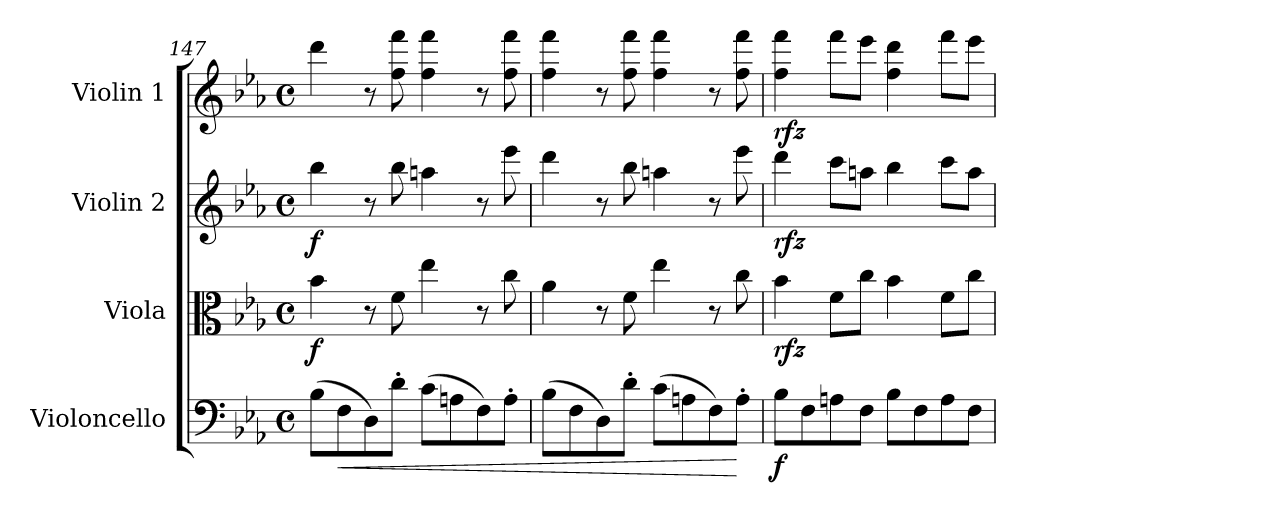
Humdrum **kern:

**kern	**dynam	**kern	**dynam	**kern	**dynam	**kern	**dynam
*part4	*part4	*part3	*part3	*part2	*part2	*part1	*part1
*staff4	*staff4	*staff3	*staff3	*staff2	*staff2	*staff1	*staff1
*I"Violoncello	*	*I"Viola	*	*I"Violin 2	*	*I"Violin 1	*
*I'Vc	*	*I'Vla	*	*I'Vln	*	*I'Vln	*
!!LO:LB:g=z
*clefF4	*	*clefC3	*	*clefG2	*	*clefG2	*
*k[b-e-a-]	*	*k[b-e-a-]	*	*k[b-e-a-]	*	*k[b-e-a-]	*
*M4/4	*	*M4/4	*	*M4/4	*	*M4/4	*
*met(c)	*	*met(c)	*	*met(c)	*	*met(c)	*
=147	=147	=147	=147	=147	=147	=147	=147
!	!	!	!LO:DY:b	!	!LO:DY:b	!	!
(8B-\L	.	4b-\	f	4bb-\	f	4ddd\	.
!	!LO:HP:b	!	!	!	!	!	!
8F\	<	.	.	.	.	.	.
8D\)	.	8r	.	8r	.	8r	.
8d'\J	.	8f\	.	8bb-\	.	8ff\ 8fff\	.
(8c\L	.	4ee-\	.	4aan\	.	4ff\ 4fff\	.
8An\	.	.	.	.	.	.	.
8F\)	.	8r	.	8r	.	8r	.
8A'\J	.	8cc\	.	8eee-\	.	8ff\ 8fff\	.
!!LO:PB:g=z
=148	=148	=148	=148	=148	=148	=148	=148
(8B-\L	.	4a-\	.	4ddd\	.	4ff\ 4fff\	.
8F\	.	.	.	.	.	.	.
8D\)	.	8r	.	8r	.	8r	.
8d'\J	.	8f\	.	8bb-\	.	8ff\ 8fff\	.
(8c\L	.	4ee-\	.	4aan\	.	4ff\ 4fff\	.
8An\	.	.	.	.	.	.	.
8F\)	.	8r	.	8r	.	8r	.
8A'\J	[	8cc\	.	8eee-\	.	8ff\ 8fff\	.
=149	=149	=149	=149	=149	=149	=149	=149
!	!LO:DY:b	!	!LO:DY:b	!	!LO:DY:b	!	!LO:DY:b
8B-\L	f	4b-\	rfz	4ddd\	rfz	4ff\ 4fff\	rfz
8F\	.	.	.	.	.	.	.
8An\	.	8f\L	.	8ccc\L	.	8fff\L	.
8F\J	.	8cc\J	.	8aan\J	.	8eee-\J	.
8B-\L	.	4b-\	.	4bb-\	.	4ff\ 4ddd\	.
8F\	.	.	.	.	.	.	.
8A\	.	8f\L	.	8ccc\L	.	8fff\L	.
8F\J	.	8cc\J	.	8aa\J	.	8eee-\J	.
=	=	=	=	=	=	=	=
*-	*-	*-	*-	*-	*-	*-	*-
